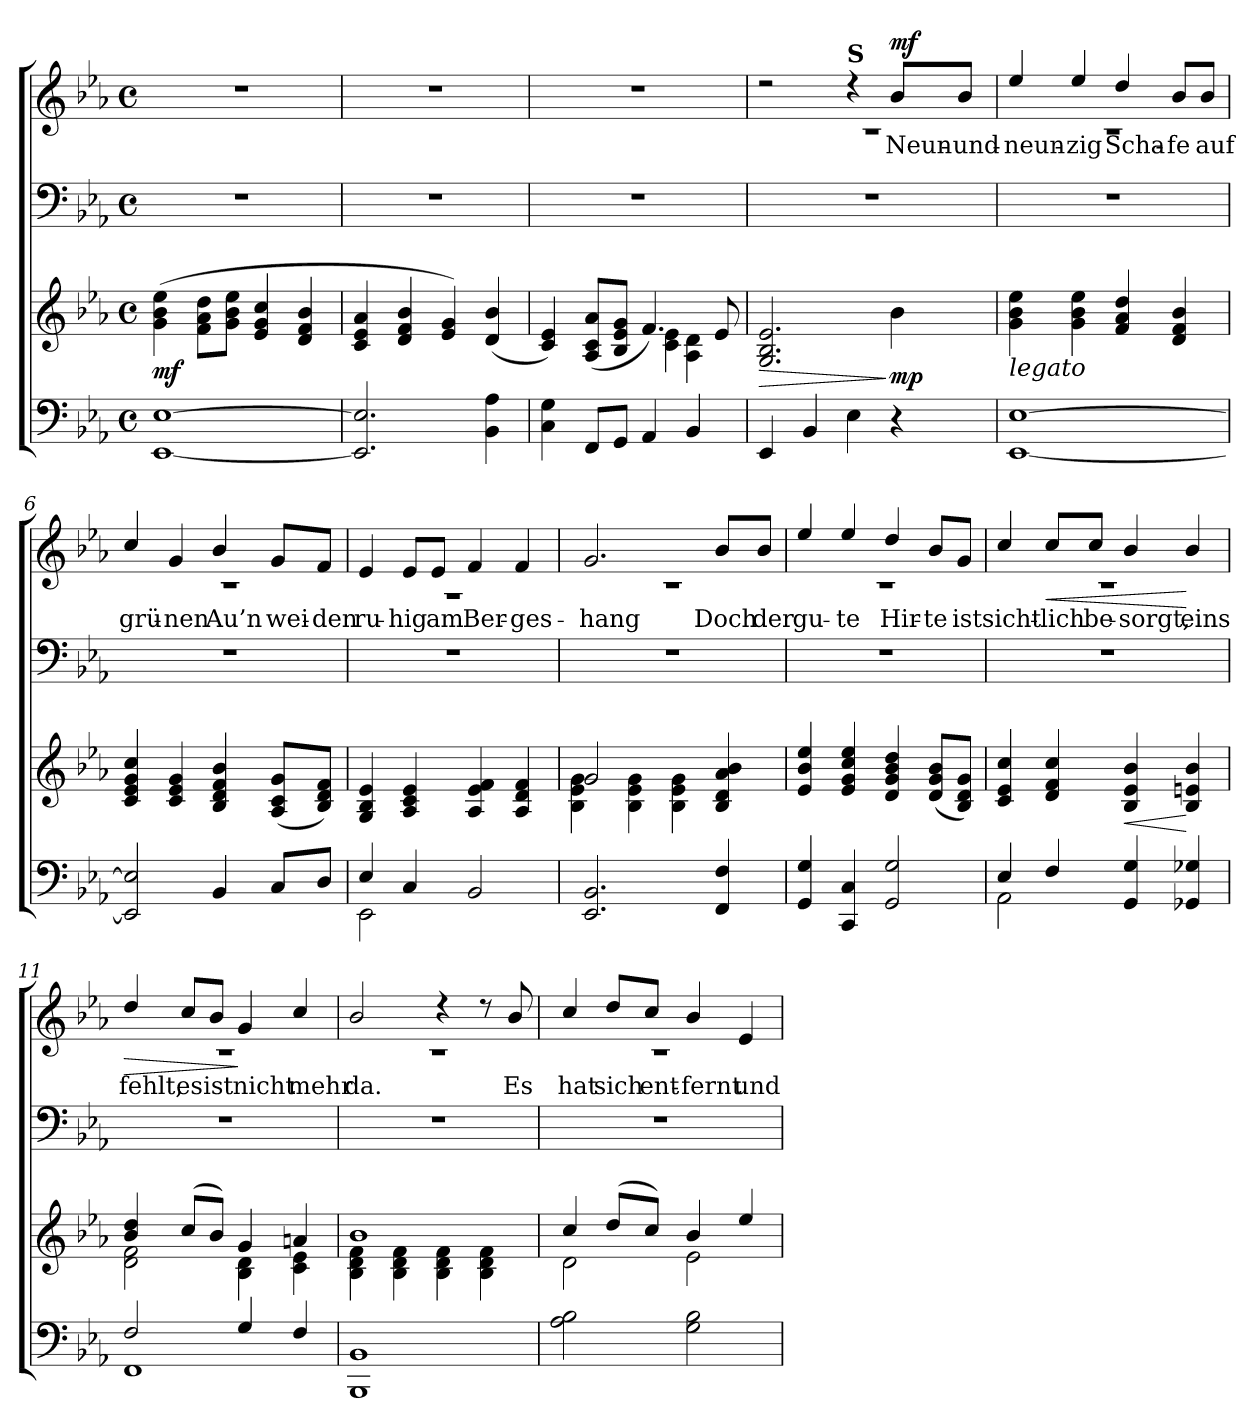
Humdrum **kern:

**kern	**kern	**dynam	**kern	**kern	**text	**dynam
*part3	*part3	*part3	*part2	*part1	*part1	*part1
*staff4	*staff3	*staff3/4	*staff2	*staff1	*staff1	*staff1
*clefF4	*clefG2	*	*clefF4	*clefG2	*	*
*k[b-e-a-]	*k[b-e-a-]	*	*k[b-e-a-]	*k[b-e-a-]	*	*
*c:	*c:	*	*c:	*c:	*	*
*M4/4	*M4/4	*	*M4/4	*M4/4	*	*
*met(c)	*met(c)	*	*met(c)	*met(c)	*	*
*MM80	*MM80	*	*MM80	*MM80	*	*
=1	=1	=1	=1	=1	=1	=1
!	!	!LO:DY:b	!	!	!	!
[1EE- [1E-	(>4g\ 4b-\ 4ee-\	mf	1r	1r	.	.
.	8f\ 8a-\ 8dd\L	.	.	.	.	.
.	8g\ 8b-\ 8ee-\J	.	.	.	.	.
.	4e-/ 4g/ 4cc/	.	.	.	.	.
.	4d/ 4f/ 4b-/	.	.	.	.	.
=2	=2	=2	=2	=2	=2	=2
2.EE-/] 2.E-/]	4c/ 4e-/ 4a-/	.	1r	1r	.	.
.	4d/ 4f/ 4b-/	.	.	.	.	.
.	4e-/ 4g/)	.	.	.	.	.
4BB-\ 4A-\	(<4d/ 4b-/	.	.	.	.	.
=3	=3	=3	=3	=3	=3	=3
*	*^	*	*	*	*	*
4C\ 4G\	4c/ 4e-/)	2ryy	.	1r	1r	.	.
8FF/L	(>8A-/ 8c/ 8a-/L	.	.	.	.	.	.
8GG/J	8B-/ 8e-/ 8g/J	.	.	.	.	.	.
4AA-/	4.f/)	4c\ 4e-\	.	.	.	.	.
4BB-/	.	4A-\ 4d\	.	.	.	.	.
.	8e-/	.	.	.	.	.	.
*	*v	*v	*	*	*	*	*
!!LO:LB:g=z
=4	=4	=4	=4	=4	=4	=4
!	!	!LO:HP:b	!	!	!	!
*	*	*	*	*^	*	*
4EE-/	2.G/ 2.B-/ 2.e-/	>	1r	2r	1rc	.	.
4BB-/	.	.	.	.	.	.	.
!	!	!	!	!LO:TX:a:B:t=S	!	!	!
4E-\	.	.	.	4rcc	.	.	.
!	!	!LO:DY:n=1:b	!	!	!	!LO:LY:b	!LO:DY:a
4r	4b-\	] mp	.	8b-/L	.	Neun-	mf
!	!	!	!	!	!	!LO:LY:b	!
.	.	.	.	8b-/J	.	-und-	.
=5	=5	=5	=5	=5	=5	=5	=5
!	!LO:TX:b:i:t=legato	!	!	!	!	!	!
!	!	!	!	!	!	!LO:LY:b	!
[1EE- [1E-	4g\ 4b-\ 4ee-\	.	1r	4ee-/	1rc	-neun-	.
!	!	!	!	!	!	!LO:LY:b	!
.	4g\ 4b-\ 4ee-\	.	.	4ee-/	.	-zig	.
!	!	!	!	!	!	!LO:LY:b	!
.	4f/ 4a-/ 4dd/	.	.	4dd/	.	Scha-	.
!	!	!	!	!	!	!LO:LY:b	!
.	4d/ 4f/ 4b-/	.	.	8b-/L	.	-fe	.
!	!	!	!	!	!	!LO:LY:b	!
.	.	.	.	8b-/J	.	auf	.
=6	=6	=6	=6	=6	=6	=6	=6
!	!	!	!	!	!	!LO:LY:b	!
2EE-/] 2E-/]	4c/ 4e-/ 4g/ 4cc/	.	1r	4cc/	1rc	grü-	.
!	!	!	!	!	!	!LO:LY:b	!
.	4c/ 4e-/ 4g/	.	.	4g/	.	-nen	.
!	!	!	!	!	!	!LO:LY:b	!
4BB-/	4B-/ 4d/ 4f/ 4b-/	.	.	4b-/	.	Au’n	.
!	!	!	!	!	!	!LO:LY:b	!
8C/L	(<8A-/ 8c/ 8g/L	.	.	8g/L	.	wei-	.
!	!	!	!	!	!	!LO:LY:b	!
8D/J	8B-/ 8d/ 8f/J)	.	.	8f/J	.	-den	.
=7	=7	=7	=7	=7	=7	=7	=7
*^	*	*	*	*	*	*	*
!	!	!	!	!	!	!	!LO:LY:b	!
4E-/	2EE-\	4G/ 4B-/ 4e-/	.	1r	4e-/	1rA	ru-	.
!	!	!	!	!	!	!	!LO:LY:b	!
4C/	.	4A-/ 4c/ 4e-/	.	.	8e-/L	.	-hig	.
!	!	!	!	!	!	!	!LO:LY:b	!
.	.	.	.	.	8e-/J	.	am	.
!	!	!	!	!	!	!	!LO:LY:b	!
2BB-/	2ryy	4A-/ 4e-/ 4f/	.	.	4f/	.	Ber-	.
!	!	!	!	!	!	!	!LO:LY:b	!
.	.	4A-/ 4d/ 4f/	.	.	4f/	.	-ges-	.
*v	*v	*	*	*	*	*	*	*
!!LO:LB:g=z	!!
=8	=8	=8	=8	=8	=8	=8	=8
*	*^	*	*	*	*	*	*
!	!	!	!	!	!	!	!LO:LY:b	!
2.EE-/ 2.BB-/	2g/	4B-\ 4e-\ 4g\	.	1r	2.g/	1rc	-hang	.
.	.	4B-\ 4e-\ 4g\	.	.	.	.	.	.
.	4B-\ 4e-\ 4g\	2ryy	.	.	.	.	.	.
!	!	!	!	!	!	!	!LO:LY:b	!
4FF/ 4F/	4B-/ 4d/ 4a-/ 4b-/	.	.	.	8b-/L	.	Doch	.
!	!	!	!	!	!	!	!LO:LY:b	!
.	.	.	.	.	8b-/J	.	der	.
*	*v	*v	*	*	*	*	*	*
=9	=9	=9	=9	=9	=9	=9	=9
!	!	!	!	!	!	!LO:LY:b	!
4GG/ 4G/	4e-/ 4b-/ 4ee-/	.	1r	4ee-/	1rc	gu-	.
!	!	!	!	!	!	!LO:LY:b	!
4CC/ 4C/	4e-/ 4g/ 4cc/ 4ee-/	.	.	4ee-/	.	-te	.
!	!	!	!	!	!	!LO:LY:b	!
2GG/ 2G/	4d/ 4g/ 4b-/ 4dd/	.	.	4dd/	.	Hir-	.
!	!	!	!	!	!	!LO:LY:b	!
.	(<8d/ 8g/ 8b-/L	.	.	8b-/L	.	-te	.
!	!	!	!	!	!	!LO:LY:b	!
.	8B-/ 8d/ 8g/J)	.	.	8g/J	.	ist	.
=10	=10	=10	=10	=10	=10	=10	=10
*^	*	*	*	*	*	*	*
!	!	!	!	!	!	!	!LO:LY:b	!
4E-/	2AA-\	4c/ 4e-/ 4cc/	.	1r	4cc/	1rc	sicht-	.
!	!	!	!	!	!	!	!LO:LY:b	!LO:HP:b
4F/	.	4d/ 4f/ 4cc/	.	.	8cc/L	.	-lich	<
!	!	!	!	!	!	!	!LO:LY:b	!
.	.	.	.	.	8cc/J	.	be-	.
!	!	!	!LO:HP:b	!	!	!	!LO:LY:b	!
4GG/ 4G/	2ryy	4B-/ 4e-/ 4b-/	<	.	4b-/	.	-sorgt,	.
!	!	!	!	!	!	!	!LO:LY:b	!
4GG-X/ 4G-X/	.	4B-/ 4en/ 4b-/	[	.	4b-/	.	eins	[
=11	=11	=11	=11	=11	=11	=11	=11	=11
*	*	*^	*	*	*	*	*	*
!	!	!	!	!	!	!	!	!LO:LY:b	!LO:HP:b
2F/	1FF	4b-/ 4dd/	2d\ 2f\	.	1r	4dd/	1rc	fehlt,	>
!	!	!	!	!	!	!	!	!LO:LY:b	!
.	.	(>8cc/L	.	.	.	8cc/L	.	es	.
!	!	!	!	!	!	!	!	!LO:LY:b	!
.	.	8b-/J)	.	.	.	8b-/J	.	ist	.
!	!	!	!	!	!	!	!	!LO:LY:b	!
4G/	.	4g/	4B-\ 4d\	.	.	4g/	.	nicht	]
!	!	!	!	!	!	!	!	!LO:LY:b	!
4F/	.	4an/	4c\ 4e-\	.	.	4cc/	.	mehr	.
*v	*v	*	*	*	*	*	*	*	*
=12	=12	=12	=12	=12	=12	=12	=12	=12
!	!	!	!	!	!	!	!LO:LY:b	!
1BBB- 1BB-	1b-	4B-\ 4d\ 4f\	.	1r	2b-/	1rc	da.	.
.	.	4B-\ 4d\ 4f\	.	.	.	.	.	.
.	.	4B-\ 4d\ 4f\	.	.	4rdd	.	.	.
.	.	4B-\ 4d\ 4f\	.	.	8rdd	.	.	.
!	!	!	!	!	!	!	!LO:LY:b	!
.	.	.	.	.	8b-/	.	Es	.
!!LO:LB:g=z	!!
=13	=13	=13	=13	=13	=13	=13	=13	=13
!	!	!	!	!	!	!	!LO:LY:b	!
2A-\ 2B-\	4cc/	2d\	.	1r	4cc/	1rc	hat	.
!	!	!	!	!	!	!	!LO:LY:b	!
.	(>8dd/L	.	.	.	8dd/L	.	sich	.
!	!	!	!	!	!	!	!LO:LY:b	!
.	8cc/J)	.	.	.	8cc/J	.	ent-	.
!	!	!	!	!	!	!	!LO:LY:b	!
2G\ 2B-\	4b-/	2e-\	.	.	4b-/	.	-fernt	.
!	!	!	!	!	!	!	!LO:LY:b	!
.	4ee-/	.	.	.	4e-/	.	und	.
*	*v	*v	*	*	*v	*v	*	*
=	=	=	=	=	=	=
*-	*-	*-	*-	*-	*-	*-
